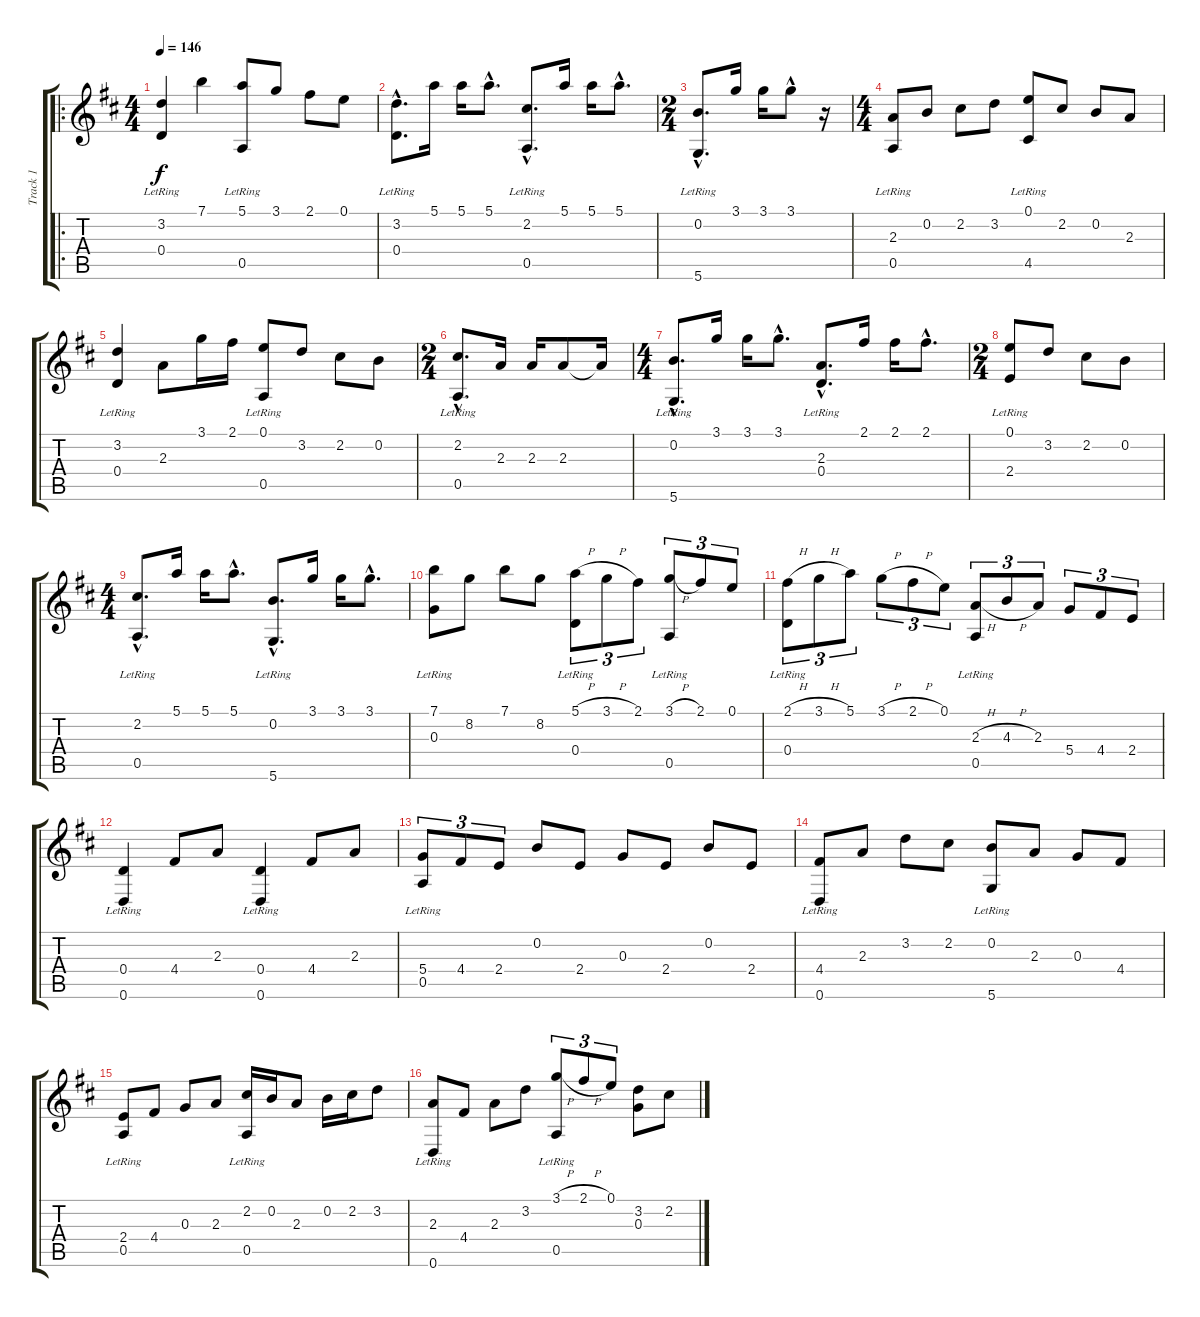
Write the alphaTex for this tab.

\track ("Track 1" "Track 1") {instrument acousticguitarsteel}
\staff {score tabs}
\tuning (E4 B3 G3 D3 A2 D2) {hide}
\ro
\ts (4 4)
\tempo 146
\clef g2
\ks d
(3.2 0.4{lr}).4{dy f} 7.1.4 (5.1 0.5{lr}).8 3.1.8 2.1.8 0.1.8 |
(3.2{hac} 0.4{hac lr}).8{d} 5.1.16 5.1.16 5.1{hac}.8{d} (2.2{hac} 0.5{hac lr}).8{d} 5.1.16 5.1.16 5.1{hac}.8{d} |
\ts (2 4)
(0.2{hac} 5.6{hac lr}).8{d} 3.1.16 3.1.16 3.1{hac}.8 r.16 |
\ts (4 4)
(2.3 0.5{lr}).8 0.2.8 2.2.8 3.2.8 (0.1 4.5{lr}).8 2.2.8 0.2.8 2.3.8 |
(3.2 0.4{lr}).4 2.3.8 3.1.16 2.1.16 (0.1 0.5{lr}).8 3.2.8 2.2.8 0.2.8 |
\ts (2 4)
(2.2{hac} 0.5{hac lr}).8{d} 2.3.16 2.3.16 2.3.8 2.3{t}.16 |
\ts (4 4)
(0.2{hac} 5.6{hac lr}).8{d} 3.1.16 3.1.16 3.1{hac}.8{d} (2.3{hac} 0.4{hac lr}).8{d} 2.1.16 2.1.16 2.1{hac}.8{d} |
\ts (2 4)
(0.1 2.4{lr}).8 3.2.8 2.2.8 0.2.8 |
\ts (4 4)
(2.2{hac} 0.5{hac lr}).8{d} 5.1.16 5.1.16 5.1{hac}.8{d} (0.2{hac} 5.6{hac lr}).8{d} 3.1.16 3.1.16 3.1{hac}.8{d} |
(7.1 0.3{lr}).8 8.2.8 7.1.8 8.2.8 (5.1{h} 0.4{lr}).8{tu (3 2)} 3.1{h}.8{tu (3 2)} 2.1.8{tu (3 2)} (3.1{h} 0.5{lr}).8{tu (3 2)} 2.1.8{tu (3 2)} 0.1.8{tu (3 2)} |
(2.1{h} 0.4{lr}).8{tu (3 2)} 3.1{h}.8{tu (3 2)} 5.1.8{tu (3 2)} 3.1{h}.8{tu (3 2)} 2.1{h}.8{tu (3 2)} 0.1.8{tu (3 2)} (2.3{h} 0.5{lr}).8{tu (3 2)} 4.3{h}.8{tu (3 2)} 2.3.8{tu (3 2)} 5.4.8{tu (3 2)} 4.4.8{tu (3 2)} 2.4.8{tu (3 2)} |
(0.4 0.6{lr}).4 4.4.8 2.3.8 (0.4 0.6{lr}).4 4.4.8 2.3.8 |
(5.4 0.5{lr}).8{tu (3 2)} 4.4.8{tu (3 2)} 2.4.8{tu (3 2)} 0.2.8 2.4.8 0.3.8 2.4.8 0.2.8 2.4.8 |
(4.4 0.6{lr}).8 2.3.8 3.2.8 2.2.8 (0.2 5.6{lr}).8 2.3.8 0.3.8 4.4.8 |
(2.4 0.5{lr}).8 4.4.8 0.3.8 2.3.8 (2.2 0.5{lr}).16 0.2.16 2.3.8 0.2.16 2.2.16 3.2.8 |
(2.3 0.6{lr}).8 4.4.8 2.3.8 3.2.8 (3.1{h} 0.5{lr}).8{tu (3 2)} 2.1{h}.8{tu (3 2)} 0.1.8{tu (3 2)} (3.2 0.3).8 2.2.8
